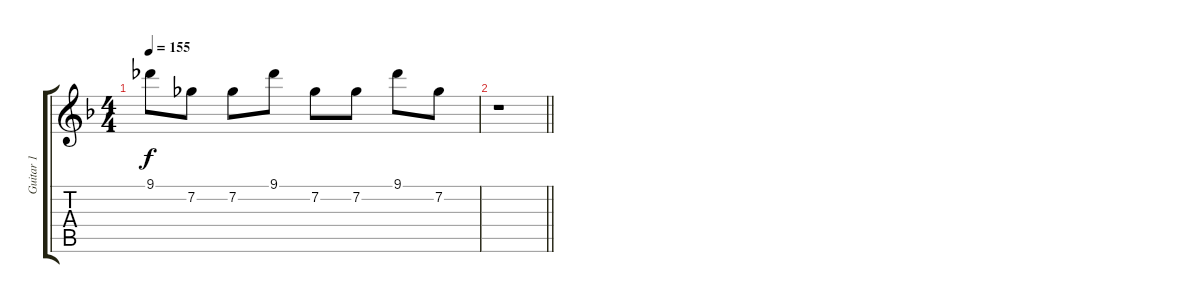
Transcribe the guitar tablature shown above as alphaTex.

\track ("Guitar 1" "Guitar 1") {instrument distortionguitar}
\staff {score tabs}
\tuning (E4 B3 G3 D3 A2 E2) {hide}
\ts (4 4)
\tempo 155
\clef g2
\ks f
9.1.8{dy f volume 12} 7.2.8 7.2.8 9.1.8 7.2.8 7.2.8 9.1.8 7.2.8 |
\barLineRight lightlight
r.1
